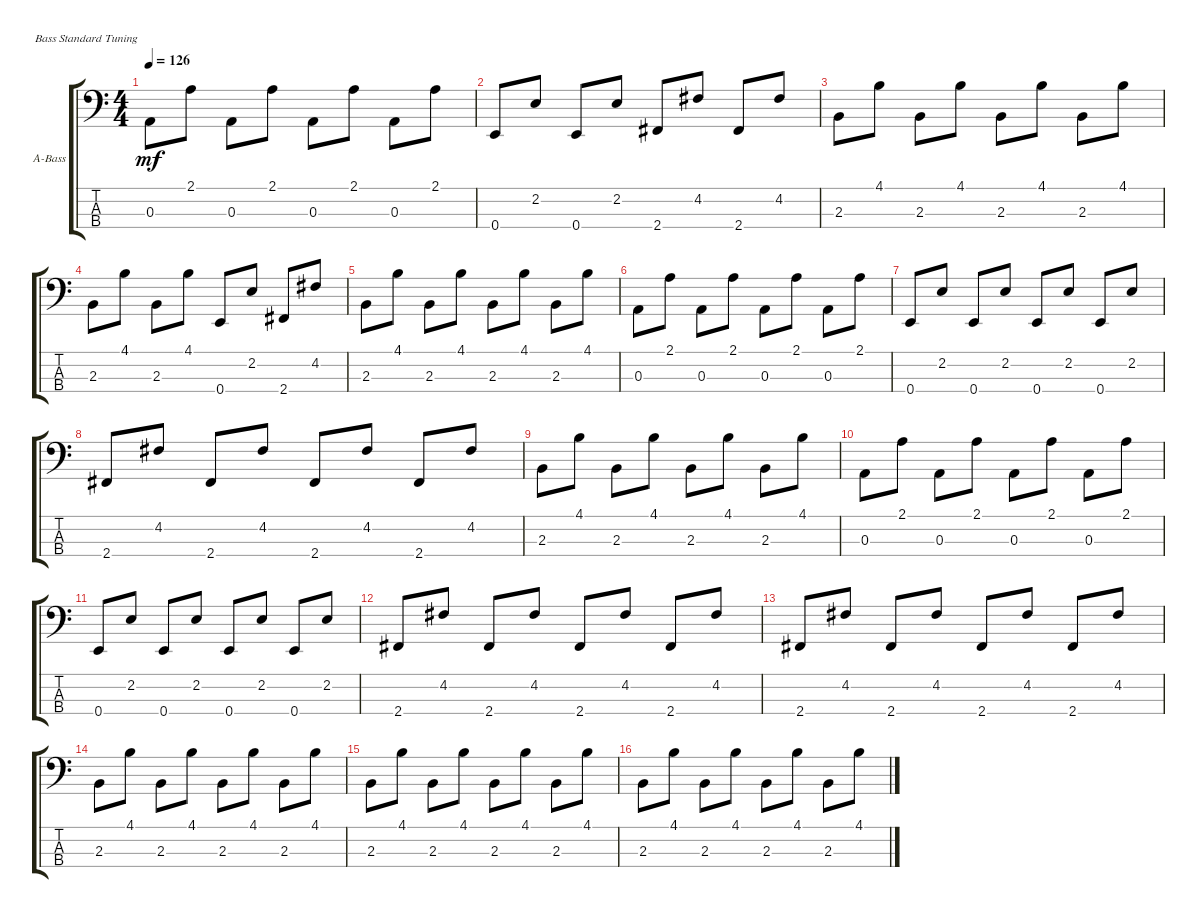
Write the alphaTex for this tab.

\bracketExtendMode groupsimilarinstruments
\firstSystemTrackNameOrientation horizontal
\otherSystemsTrackNameOrientation horizontal
\track ("Acoustic Bass" "A-Bass") {instrument acousticbass}
\staff {score tabs}
\tuning (G2 D2 A1 E1)
\ts (4 4)
\tempo 126
\clef f4
\scale
0.333333
\ks c
0.3.8{dy mf} 2.1.8 0.3.8 2.1.8 0.3.8 2.1.8 0.3.8 2.1.8 |
\scale
0.333333 0.4.8 2.2.8 0.4.8 2.2.8 2.4.8 4.2.8 2.4.8 4.2.8 |
\scale
0.333333 2.3.8 4.1.8 2.3.8 4.1.8 2.3.8 4.1.8 2.3.8 4.1.8 |
\scale
0.333333 2.3.8 4.1.8 2.3.8 4.1.8 0.4.8 2.2.8 2.4.8 4.2.8 |
\scale
0.333333 2.3.8 4.1.8 2.3.8 4.1.8 2.3.8 4.1.8 2.3.8 4.1.8 |
\scale
0.333333 0.3.8 2.1.8 0.3.8 2.1.8 0.3.8 2.1.8 0.3.8 2.1.8 |
\scale
0.333333 0.4.8 2.2.8 0.4.8 2.2.8 0.4.8 2.2.8 0.4.8 2.2.8 |
\scale
0.333333 2.4.8 4.2.8 2.4.8 4.2.8 2.4.8 4.2.8 2.4.8 4.2.8 |
\scale
0.333333 2.3.8 4.1.8 2.3.8 4.1.8 2.3.8 4.1.8 2.3.8 4.1.8 |
\scale
0.333333 0.3.8 2.1.8 0.3.8 2.1.8 0.3.8 2.1.8 0.3.8 2.1.8 |
\scale
0.333333 0.4.8 2.2.8 0.4.8 2.2.8 0.4.8 2.2.8 0.4.8 2.2.8 |
\scale
0.333333 2.4.8 4.2.8 2.4.8 4.2.8 2.4.8 4.2.8 2.4.8 4.2.8 |
\scale
0.333333 2.4.8 4.2.8 2.4.8 4.2.8 2.4.8 4.2.8 2.4.8 4.2.8 |
\scale
0.333333 2.3.8 4.1.8 2.3.8 4.1.8 2.3.8 4.1.8 2.3.8 4.1.8 |
\scale
0.333333 2.3.8 4.1.8 2.3.8 4.1.8 2.3.8 4.1.8 2.3.8 4.1.8 |
\scale
0.333333 2.3.8 4.1.8 2.3.8 4.1.8 2.3.8 4.1.8 2.3.8 4.1.8
